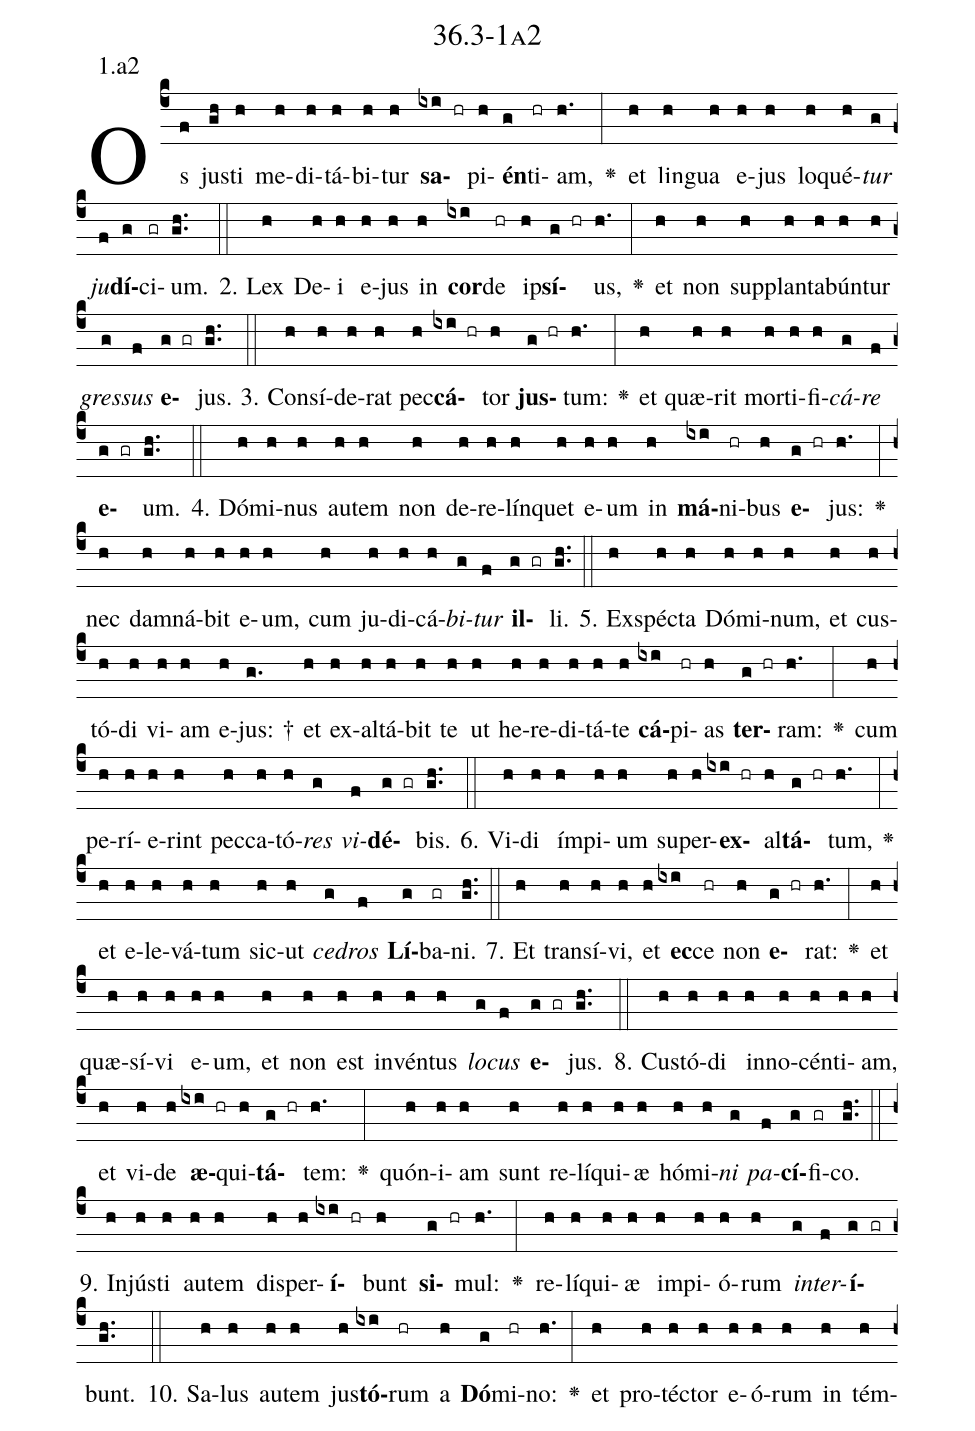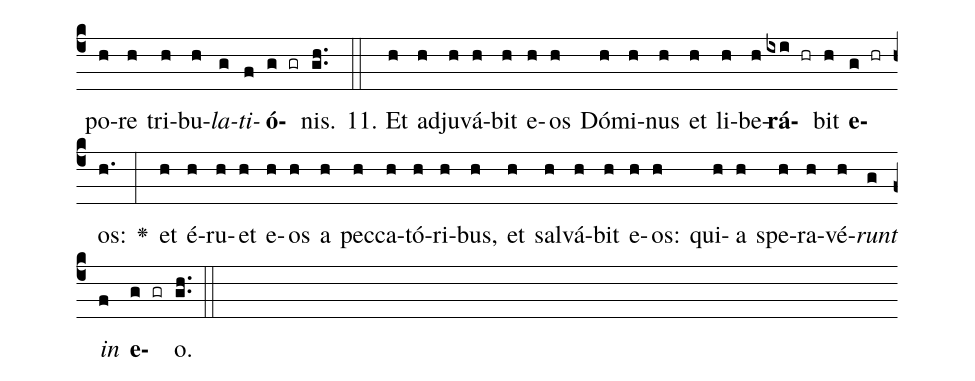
name: 36.3-1a2;
annotation: 1.a2;
%%
(c4)Os(f) jus(gh)ti(h) me(h)di(h)tá(h)bi(h)tur(h) <b>sa</b>(ixi hr)pi(h)<b>én</b>(g)ti(hr)am,(h.) <v>\greheightstar</v>(:) et(h) lin(h)gua(h) e(h)jus(h) lo(h)qué(h)<i>tur</i>(g) <i>ju</i>(f)<b>dí</b>(g)ci(gr)um.(gh..) (::)
2. Lex(h) De(h)i(h) e(h)jus(h) in(h) <b>cor</b>(ixi)de(hr) ip(h)<b>sí</b>(g hr)us,(h.) <v>\greheightstar</v>(:) et(h) non(h) sup(h)plan(h)ta(h)bún(h)tur(h) <i>gres</i>(g)<i>sus</i>(f) <b>e</b>(g gr)jus.(gh..) (::)
3. Con(h)sí(h)de(h)rat(h) pec(h)<b>cá</b>(ixi hr)tor(h) <b>jus</b>(g hr)tum:(h.) <v>\greheightstar</v>(:) et(h) quæ(h)rit(h) mor(h)ti(h)fi(h)<i>cá</i>(g)<i>re</i>(f) <b>e</b>(g gr)um.(gh..) (::)
4. Dó(h)mi(h)nus(h) au(h)tem(h) non(h) de(h)re(h)lín(h)quet(h) e(h)um(h) in(h) <b>má</b>(ixi)ni(hr)bus(h) <b>e</b>(g hr)jus:(h.) <v>\greheightstar</v>(:) nec(h) dam(h)ná(h)bit(h) e(h)um,(h) cum(h) ju(h)di(h)cá(h)<i>bi</i>(g)<i>tur</i>(f) <b>il</b>(g gr)li.(gh..) (::)
5. Ex(h)spéc(h)ta(h) Dó(h)mi(h)num,(h) et(h) cus(h)tó(h)di(h) vi(h)am(h) e(h)jus: †(g.) et(h) ex(h)al(h)tá(h)bit(h) te(h) ut(h) he(h)re(h)di(h)tá(h)te(h) <b>cá</b>(ixi)pi(hr)as(h) <b>ter</b>(g hr)ram:(h.) <v>\greheightstar</v>(:) cum(h) pe(h)rí(h)e(h)rint(h) pec(h)ca(h)tó(h)<i>res</i>(g) <i>vi</i>(f)<b>dé</b>(g gr)bis.(gh..) (::)
6. Vi(h)di(h) ím(h)pi(h)um(h) su(h)per(h)<b>ex</b>(ixi hr)al(h)<b>tá</b>(g hr)tum,(h.) <v>\greheightstar</v>(:) et(h) e(h)le(h)vá(h)tum(h) sic(h)ut(h) <i>ce</i>(g)<i>dros</i>(f) <b>Lí</b>(g)ba(gr)ni.(gh..) (::)
7. Et(h) trans(h)í(h)vi,(h) et(h) <b>ec</b>(ixi)ce(hr) non(h) <b>e</b>(g hr)rat:(h.) <v>\greheightstar</v>(:) et(h) quæ(h)sí(h)vi(h) e(h)um,(h) et(h) non(h) est(h) in(h)vén(h)tus(h) <i>lo</i>(g)<i>cus</i>(f) <b>e</b>(g gr)jus.(gh..) (::)
8. Cus(h)tó(h)di(h) in(h)no(h)cén(h)ti(h)am,(h) et(h) vi(h)de(h) <b>æ</b>(ixi hr)qui(h)<b>tá</b>(g hr)tem:(h.) <v>\greheightstar</v>(:) quón(h)i(h)am(h) sunt(h) re(h)lí(h)qui(h)æ(h) hó(h)mi(h)<i>ni</i>(g) <i>pa</i>(f)<b>cí</b>(g)fi(gr)co.(gh..) (::)
9. In(h)jús(h)ti(h) au(h)tem(h) dis(h)per(h)<b>í</b>(ixi hr)bunt(h) <b>si</b>(g hr)mul:(h.) <v>\greheightstar</v>(:) re(h)lí(h)qui(h)æ(h) im(h)pi(h)ó(h)rum(h) <i>in</i>(g)<i>ter</i>(f)<b>í</b>(g gr)bunt.(gh..) (::)
10. Sa(h)lus(h) au(h)tem(h) jus(h)<b>tó</b>(ixi)rum(hr) a(h) <b>Dó</b>(g)mi(hr)no:(h.) <v>\greheightstar</v>(:) et(h) pro(h)téc(h)tor(h) e(h)ó(h)rum(h) in(h) tém(h)po(h)re(h) tri(h)bu(h)<i>la</i>(g)<i>ti</i>(f)<b>ó</b>(g gr)nis.(gh..) (::)
11. Et(h) ad(h)ju(h)vá(h)bit(h) e(h)os(h) Dó(h)mi(h)nus(h) et(h) li(h)be(h)<b>rá</b>(ixi hr)bit(h) <b>e</b>(g hr)os:(h.) <v>\greheightstar</v>(:) et(h) é(h)ru(h)et(h) e(h)os(h) a(h) pec(h)ca(h)tó(h)ri(h)bus,(h) et(h) sal(h)vá(h)bit(h) e(h)os:(h) qui(h)a(h) spe(h)ra(h)vé(h)<i>runt</i>(g) <i>in</i>(f) <b>e</b>(g gr)o.(gh..) (::)
